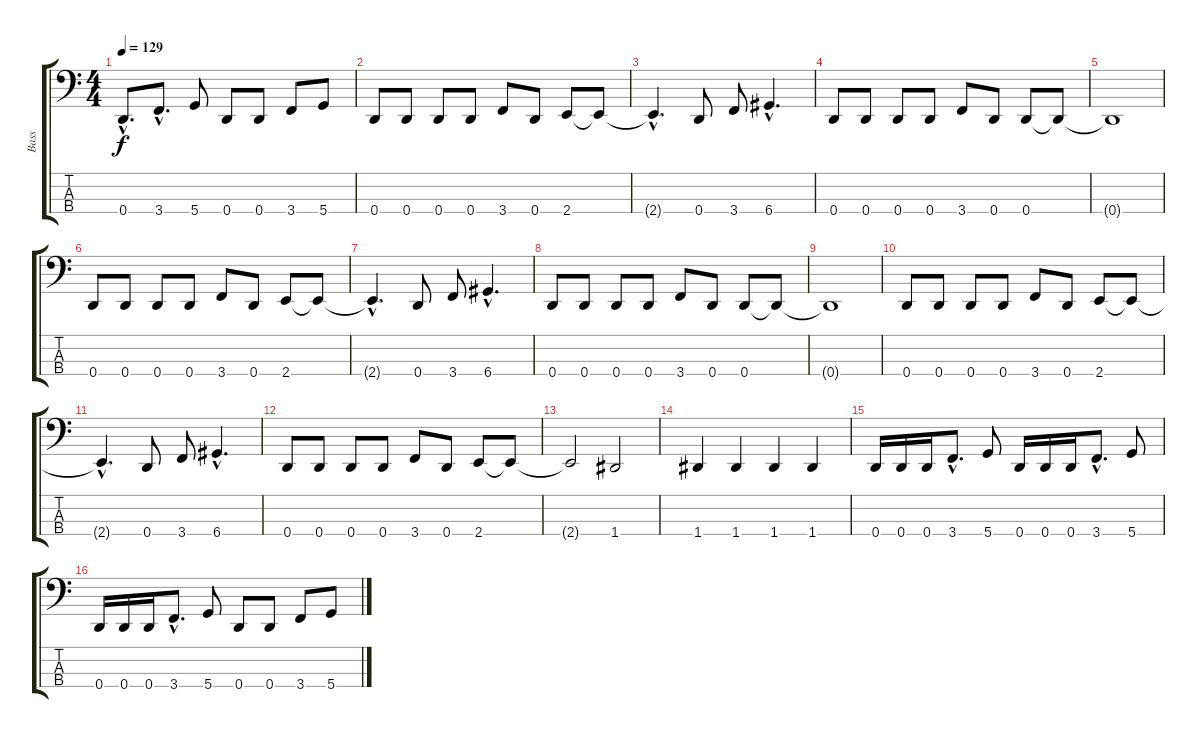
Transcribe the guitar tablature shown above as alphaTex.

\track ("Bass" "Bass") {instrument electricbassfinger}
\staff {score tabs}
\tuning (F2 C2 G1 D1) {hide}
\ts (4 4)
\tempo 129
\clef f4
\ks c
0.4{hac}.8{d dy f} 3.4{hac}.8{d} 5.4.8 0.4.8 0.4.8 3.4.8 5.4.8 |
0.4.8 0.4.8 0.4.8 0.4.8 3.4.8 0.4.8 2.4.8 2.4{t}.8 |
2.4{hac t}.4{d} 0.4.8 3.4.8 6.4{hac}.4{d} |
0.4.8 0.4.8 0.4.8 0.4.8 3.4.8 0.4.8 0.4.8 0.4{t}.8 |
0.4{t}.1 |
0.4.8 0.4.8 0.4.8 0.4.8 3.4.8 0.4.8 2.4.8 2.4{t}.8 |
2.4{hac t}.4{d} 0.4.8 3.4.8 6.4{hac}.4{d} |
0.4.8 0.4.8 0.4.8 0.4.8 3.4.8 0.4.8 0.4.8 0.4{t}.8 |
0.4{t}.1 |
0.4.8 0.4.8 0.4.8 0.4.8 3.4.8 0.4.8 2.4.8 2.4{t}.8 |
2.4{hac t}.4{d} 0.4.8 3.4.8 6.4{hac}.4{d} |
0.4.8 0.4.8 0.4.8 0.4.8 3.4.8 0.4.8 2.4.8 2.4{t}.8 |
2.4{t}.2 1.4.2 |
1.4.4 1.4.4 1.4.4 1.4.4 |
0.4.16 0.4.16 0.4.16 3.4{hac}.8{d} 5.4.8 0.4.16 0.4.16 0.4.16 3.4{hac}.8{d} 5.4.8 |
0.4.16 0.4.16 0.4.16 3.4{hac}.8{d} 5.4.8 0.4.8 0.4.8 3.4.8 5.4.8
